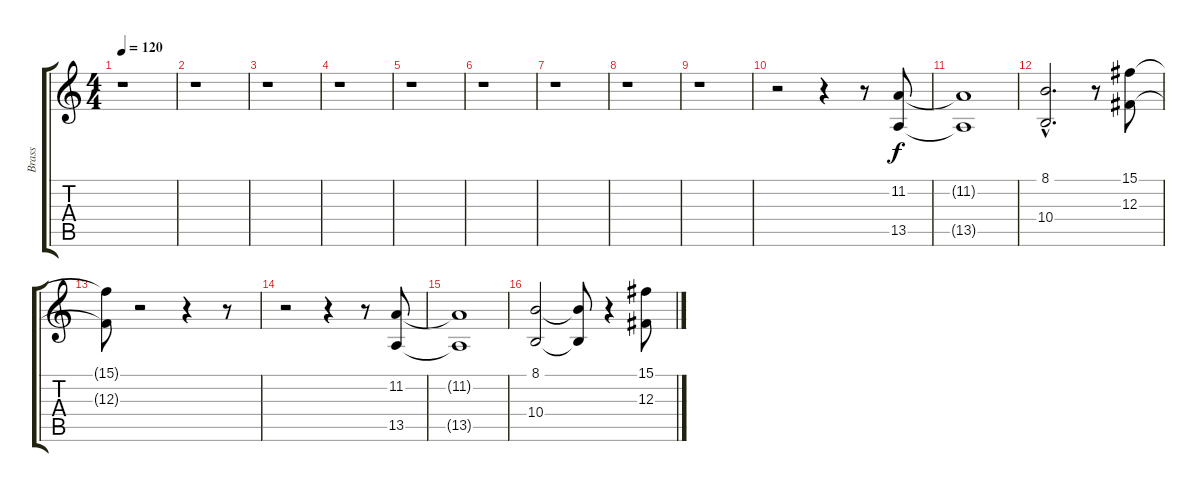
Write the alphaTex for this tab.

\track ("Brass" "Brass") {instrument brasssection}
\staff {score tabs}
\tuning (Eb4 Bb3 Gb3 Db3 Ab2 Eb2) {hide}
\ts (4 4)
\tempo 120
\clef g2
\ks c
r.1{dy f} |
r.1 |
r.1 |
r.1 |
r.1 |
r.1 |
r.1 |
r.1 |
r.1 |
r.2 r.4 r.8 (11.2 13.5).8 |
(11.2{t} 13.5{t}).1 |
(8.1{hac} 10.4{hac}).2{d} r.8 (15.1 12.3).8 |
(15.1{t} 12.3{t}).8 r.2 r.4 r.8 |
r.2 r.4 r.8 (11.2 13.5).8 |
(11.2{t} 13.5{t}).1 |
(8.1 10.4).2 (8.1{t} 10.4{t}).8 r.4 (15.1 12.3).8
